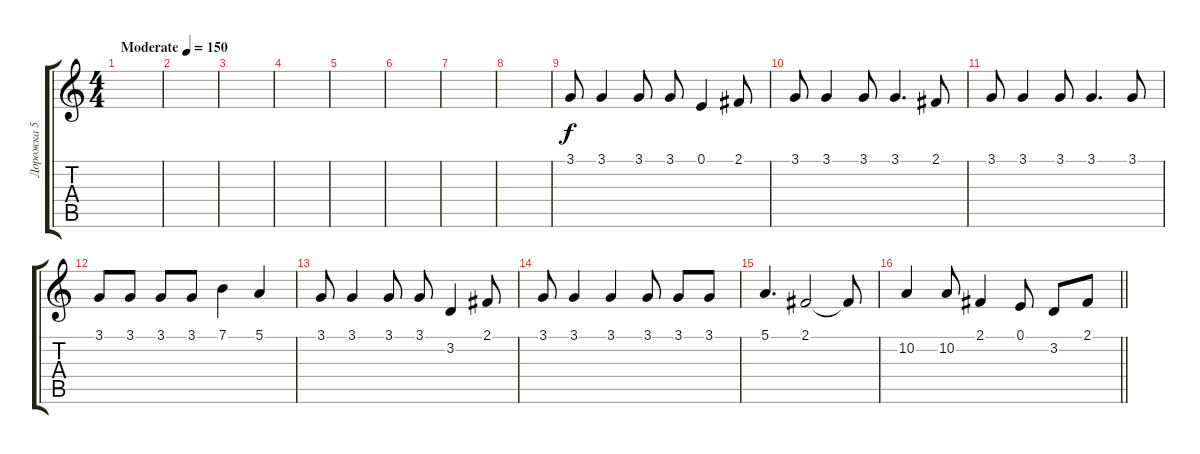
\track ("Дорожка 5" "Дорожка 5") {instrument lead2sawtooth}
\staff {score tabs}
\tuning (E4 B3 G3 D3 A2 E2) {hide}
\ts (4 4)
\tempo (150 "Moderate")
\clef g2
\ks c
|
|
|
|
|
|
|
|
3.1.8 3.1.4 3.1.8 3.1.8 0.1.4 2.1.8 |
3.1.8 3.1.4 3.1.8 3.1.4{d} 2.1.8 |
3.1.8 3.1.4 3.1.8 3.1.4{d} 3.1.8 |
3.1.8 3.1.8 3.1.8 3.1.8 7.1.4 5.1.4 |
3.1.8 3.1.4 3.1.8 3.1.8 3.2.4 2.1.8 |
3.1.8 3.1.4 3.1.4 3.1.8 3.1.8 3.1.8 |
5.1.4{d} 2.1.2 2.1{t}.8 |
\barLineRight lightlight
10.2.4 10.2.8 2.1.4 0.1.8 3.2.8 2.1.8
